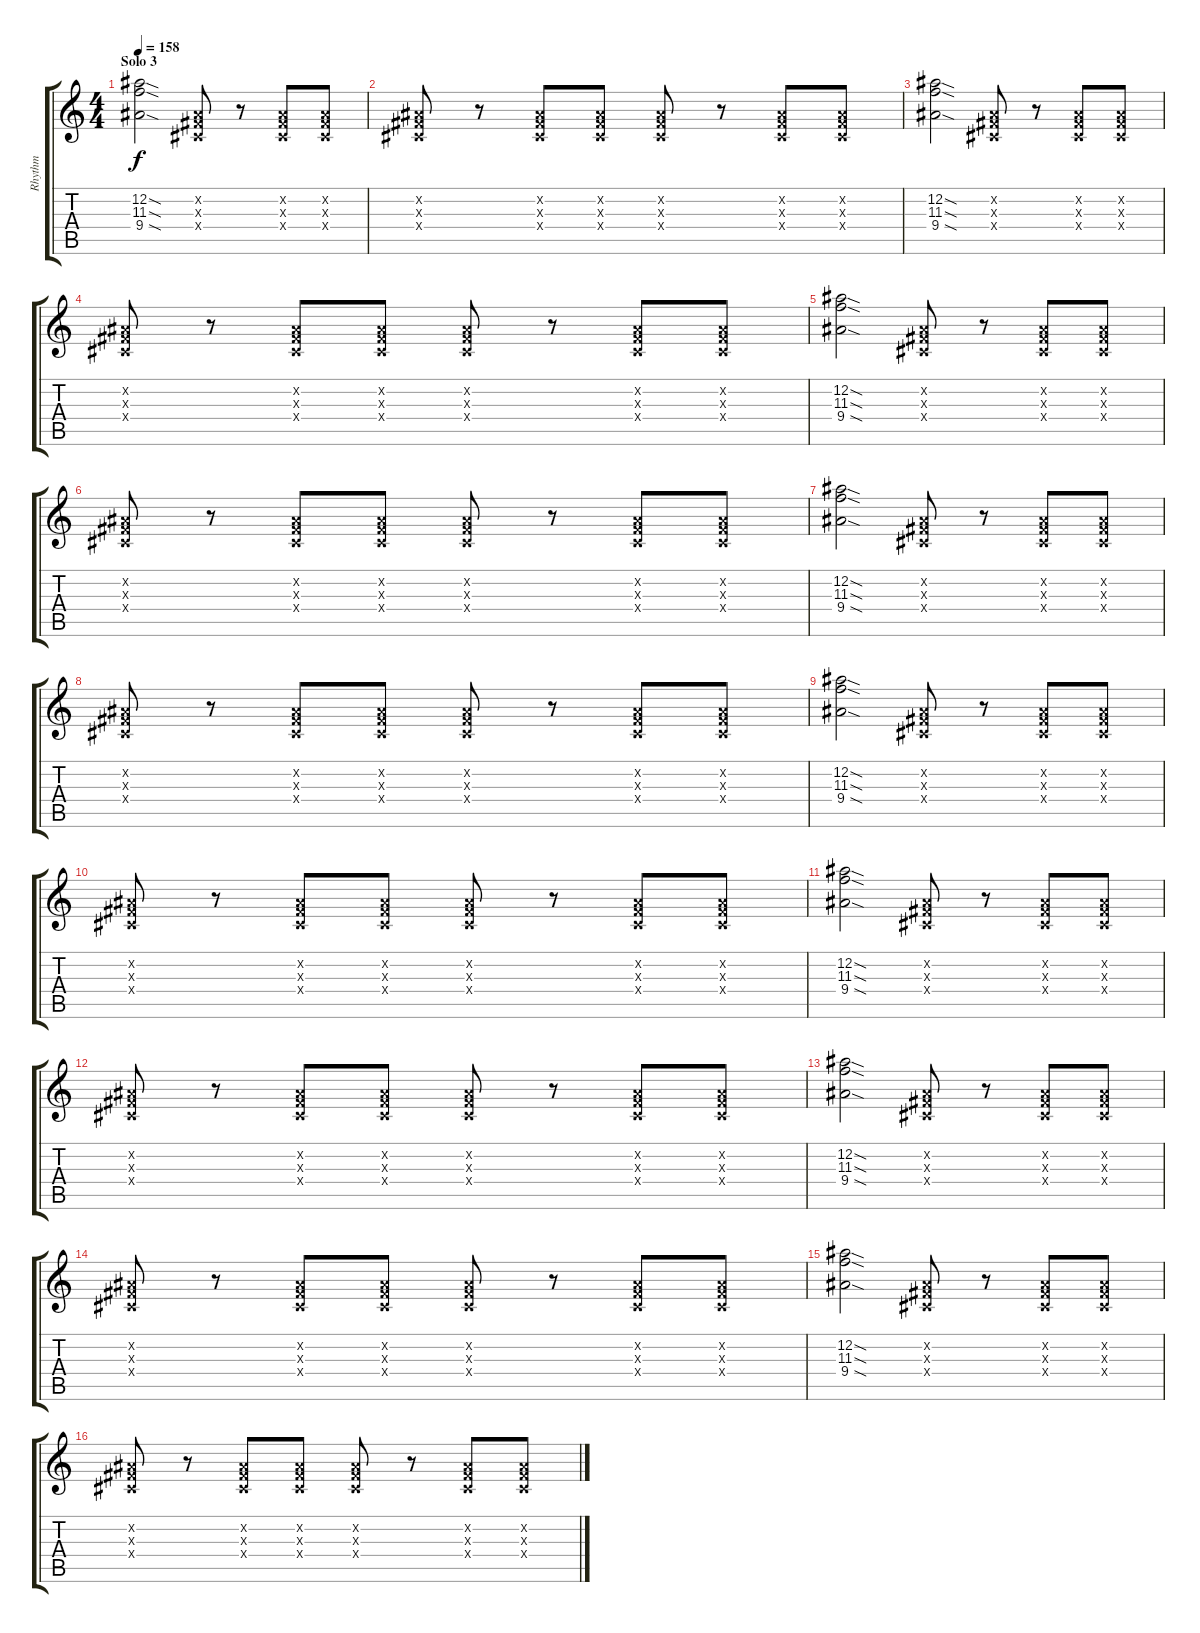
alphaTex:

\track ("Rhythm" "Rhythm") {instrument overdrivenguitar}
\staff {score tabs}
\tuning (Eb4 Bb3 Gb3 Db3 Ab2 Eb2) {hide}
\ts (4 4)
\section ("" "Solo 3")
\tempo 158
\clef g2
\ks c
(12.2{sod} 11.3{sod} 9.4{sod}).2{dy f} (0.2{x} 0.3{x} 0.4{x}).8 r.8 (0.2{x} 0.3{x} 0.4{x}).8 (0.2{x} 0.3{x} 0.4{x}).8 |
(0.2{x} 0.3{x} 0.4{x}).8 r.8 (0.2{x} 0.3{x} 0.4{x}).8 (0.2{x} 0.3{x} 0.4{x}).8 (0.2{x} 0.3{x} 0.4{x}).8 r.8 (0.2{x} 0.3{x} 0.4{x}).8 (0.2{x} 0.3{x} 0.4{x}).8 |
(12.2{sod} 11.3{sod} 9.4{sod}).2 (0.2{x} 0.3{x} 0.4{x}).8 r.8 (0.2{x} 0.3{x} 0.4{x}).8 (0.2{x} 0.3{x} 0.4{x}).8 |
(0.2{x} 0.3{x} 0.4{x}).8 r.8 (0.2{x} 0.3{x} 0.4{x}).8 (0.2{x} 0.3{x} 0.4{x}).8 (0.2{x} 0.3{x} 0.4{x}).8 r.8 (0.2{x} 0.3{x} 0.4{x}).8 (0.2{x} 0.3{x} 0.4{x}).8 |
(12.2{sod} 11.3{sod} 9.4{sod}).2 (0.2{x} 0.3{x} 0.4{x}).8 r.8 (0.2{x} 0.3{x} 0.4{x}).8 (0.2{x} 0.3{x} 0.4{x}).8 |
(0.2{x} 0.3{x} 0.4{x}).8 r.8 (0.2{x} 0.3{x} 0.4{x}).8 (0.2{x} 0.3{x} 0.4{x}).8 (0.2{x} 0.3{x} 0.4{x}).8 r.8 (0.2{x} 0.3{x} 0.4{x}).8 (0.2{x} 0.3{x} 0.4{x}).8 |
(12.2{sod} 11.3{sod} 9.4{sod}).2 (0.2{x} 0.3{x} 0.4{x}).8 r.8 (0.2{x} 0.3{x} 0.4{x}).8 (0.2{x} 0.3{x} 0.4{x}).8 |
(0.2{x} 0.3{x} 0.4{x}).8 r.8 (0.2{x} 0.3{x} 0.4{x}).8 (0.2{x} 0.3{x} 0.4{x}).8 (0.2{x} 0.3{x} 0.4{x}).8 r.8 (0.2{x} 0.3{x} 0.4{x}).8 (0.2{x} 0.3{x} 0.4{x}).8 |
(12.2{sod} 11.3{sod} 9.4{sod}).2 (0.2{x} 0.3{x} 0.4{x}).8 r.8 (0.2{x} 0.3{x} 0.4{x}).8 (0.2{x} 0.3{x} 0.4{x}).8 |
(0.2{x} 0.3{x} 0.4{x}).8 r.8 (0.2{x} 0.3{x} 0.4{x}).8 (0.2{x} 0.3{x} 0.4{x}).8 (0.2{x} 0.3{x} 0.4{x}).8 r.8 (0.2{x} 0.3{x} 0.4{x}).8 (0.2{x} 0.3{x} 0.4{x}).8 |
(12.2{sod} 11.3{sod} 9.4{sod}).2 (0.2{x} 0.3{x} 0.4{x}).8 r.8 (0.2{x} 0.3{x} 0.4{x}).8 (0.2{x} 0.3{x} 0.4{x}).8 |
(0.2{x} 0.3{x} 0.4{x}).8 r.8 (0.2{x} 0.3{x} 0.4{x}).8 (0.2{x} 0.3{x} 0.4{x}).8 (0.2{x} 0.3{x} 0.4{x}).8 r.8 (0.2{x} 0.3{x} 0.4{x}).8 (0.2{x} 0.3{x} 0.4{x}).8 |
(12.2{sod} 11.3{sod} 9.4{sod}).2 (0.2{x} 0.3{x} 0.4{x}).8 r.8 (0.2{x} 0.3{x} 0.4{x}).8 (0.2{x} 0.3{x} 0.4{x}).8 |
(0.2{x} 0.3{x} 0.4{x}).8 r.8 (0.2{x} 0.3{x} 0.4{x}).8 (0.2{x} 0.3{x} 0.4{x}).8 (0.2{x} 0.3{x} 0.4{x}).8 r.8 (0.2{x} 0.3{x} 0.4{x}).8 (0.2{x} 0.3{x} 0.4{x}).8 |
(12.2{sod} 11.3{sod} 9.4{sod}).2 (0.2{x} 0.3{x} 0.4{x}).8 r.8 (0.2{x} 0.3{x} 0.4{x}).8 (0.2{x} 0.3{x} 0.4{x}).8 |
(0.2{x} 0.3{x} 0.4{x}).8 r.8 (0.2{x} 0.3{x} 0.4{x}).8 (0.2{x} 0.3{x} 0.4{x}).8 (0.2{x} 0.3{x} 0.4{x}).8 r.8 (0.2{x} 0.3{x} 0.4{x}).8 (0.2{x} 0.3{x} 0.4{x}).8
